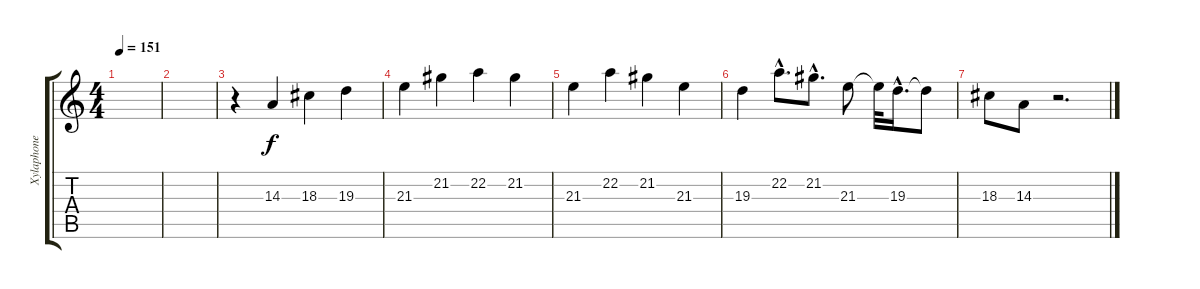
\track ("Xylaphone" "Xylaphone") {instrument celesta}
\staff {score tabs}
\tuning (E4 B3 G3 D3 A2 E2) {hide}
\ts (4 4)
\tempo 151
\clef g2
\ks c
|
|
r.4 14.3.4 18.3.4 19.3.4 |
21.3.4 21.2.4 22.2.4 21.2.4 |
21.3.4 22.2.4 21.2.4 21.3.4 |
19.3.4 22.2{hac}.8{d} 21.2{hac}.8{d} 21.3.8 21.3{t}.32 19.3{hac}.16{d} 19.3{t}.8 |
18.3.8 14.3.8 r.2{d}
